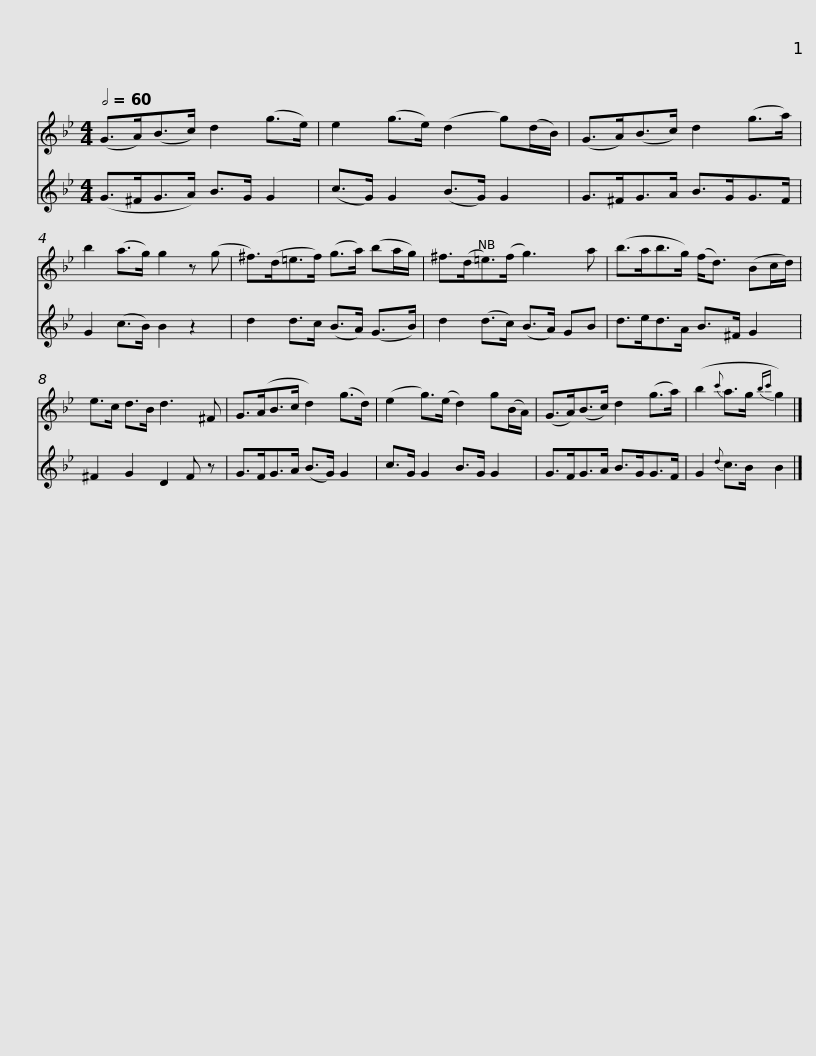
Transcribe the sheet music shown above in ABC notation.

X:1
%%score 1 2
L:1/8
Q:1/2=60
M:4/4
I:linebreak $
K:Bb
V:1 treble
V:2 treble
V:1
 (G>A)(B>c) d2 (g>e) | e2 (g>e) (d2 g)(d/B/) | (G>A)(B>c) d2 (g>a) |$ b2 (a>g) g2 z (g | ^f>)(d=e>f) (g>a) (ba/g/) | %5
 ^f>(d=e>)(f g3) a |$ (b>ab>g) (f<d) (Bc/d/) | e>c d>B d3 ^F | G>(AB>c d2) (g>d) |$ (e2 g>)(e d2) g(B/A/) | %10
 (G>A)(B>c) d2 (g>a) | (b2{c'} a>g{bc'} g2) |] %12
V:2
 (G>^FG>A) B>G G2 | (c>G) G2 (B>G) G2 | G>^FG>A B>GG>F |$ G2 (c>B) B2 z2 | d2 d>c (B>A) (G>B) | %5
 d2 (d>c) (B>A) GB |$ d>ed>A B>^F G2 | ^F2 G2 D2 F z | G>FG>A (B>G) G2 |$ c>G G2 B>G G2 | %10
 G>FG>A B>GG>F | G2{d} c>B B2 |] %12
